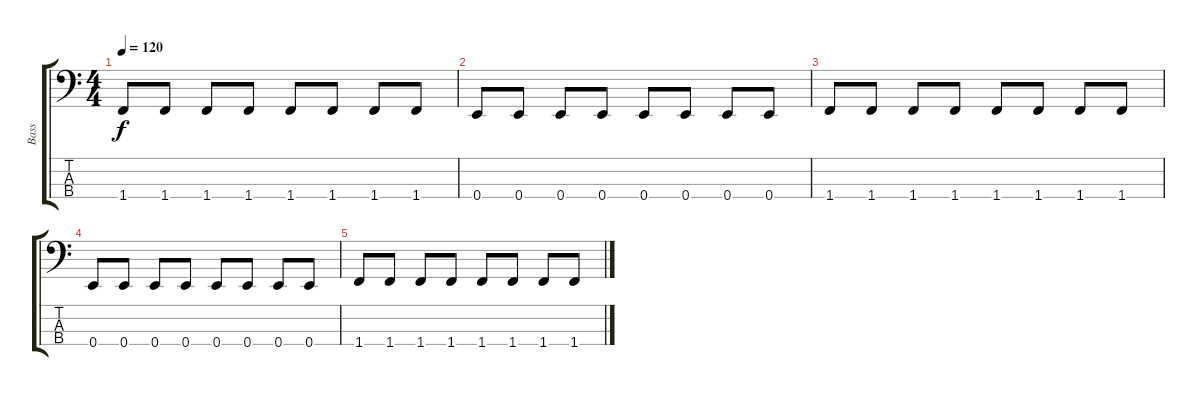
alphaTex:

\track ("Bass" "Bass") {instrument electricbassfinger}
\staff {score tabs}
\tuning (G2 D2 A1 E1) {hide}
\ts (4 4)
\tempo 120
\clef f4
\ks c
1.4.8{dy f} 1.4.8 1.4.8 1.4.8 1.4.8 1.4.8 1.4.8 1.4.8 |
0.4.8 0.4.8 0.4.8 0.4.8 0.4.8 0.4.8 0.4.8 0.4.8 |
1.4.8 1.4.8 1.4.8 1.4.8 1.4.8 1.4.8 1.4.8 1.4.8 |
0.4.8 0.4.8 0.4.8 0.4.8 0.4.8 0.4.8 0.4.8 0.4.8 |
1.4.8 1.4.8 1.4.8 1.4.8 1.4.8 1.4.8 1.4.8 1.4.8
